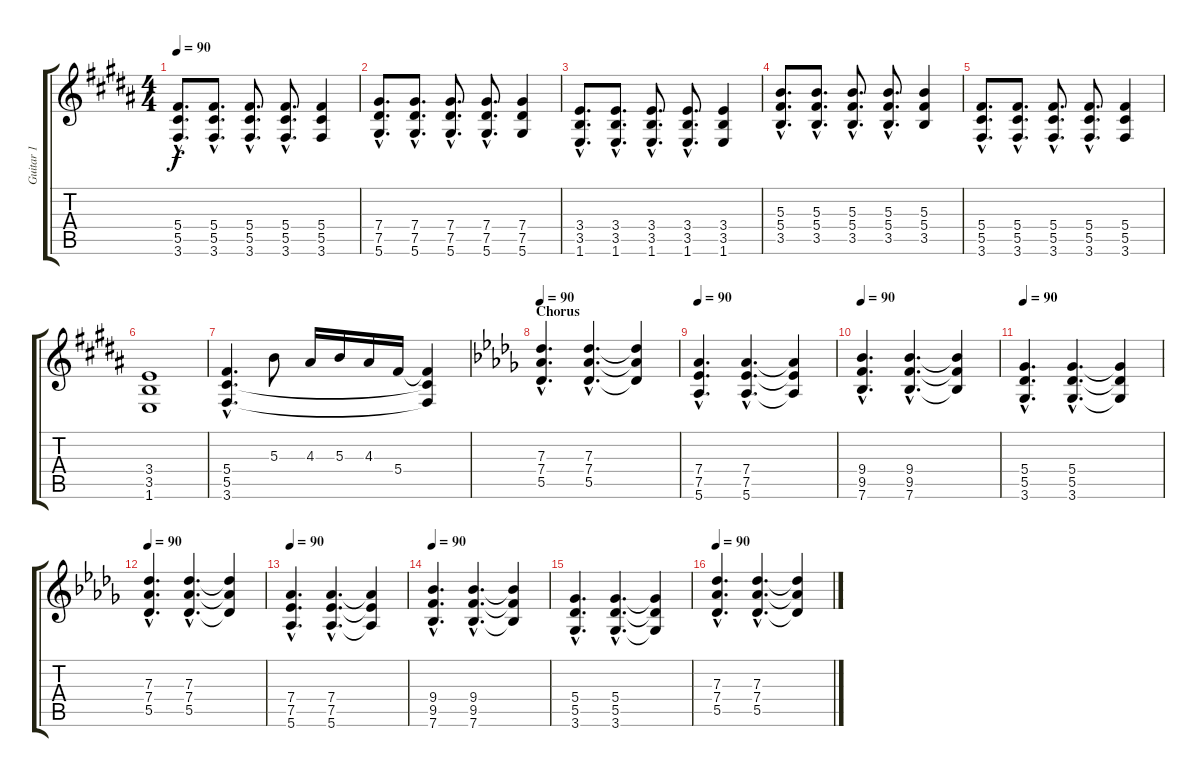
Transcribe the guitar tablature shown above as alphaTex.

\track ("Guitar 1" "Guitar 1") {instrument electricguitarclean}
\staff {score tabs}
\tuning (Eb4 Bb3 Gb3 Db3 Ab2 Eb2) {hide}
\ts (4 4)
\tempo 90
\clef g2
\ks b
(5.4{hac} 5.5{hac} 3.6{hac}).8{d dy f} (5.4{hac} 5.5{hac} 3.6{hac}).8{d} (5.4{hac} 5.5{hac} 3.6{hac}).8{d} (5.4{hac} 5.5{hac} 3.6{hac}).8{d} (5.4 5.5 3.6).4 |
(7.4{hac} 7.5{hac} 5.6{hac}).8{d} (7.4{hac} 7.5{hac} 5.6{hac}).8{d} (7.4{hac} 7.5{hac} 5.6{hac}).8{d} (7.4{hac} 7.5{hac} 5.6{hac}).8{d} (7.4 7.5 5.6).4 |
(3.4{hac} 3.5{hac} 1.6{hac}).8{d} (3.4{hac} 3.5{hac} 1.6{hac}).8{d} (3.4{hac} 3.5{hac} 1.6{hac}).8{d} (3.4{hac} 3.5{hac} 1.6{hac}).8{d} (3.4 3.5 1.6).4 |
(5.3{hac} 5.4{hac} 3.5{hac}).8{d} (5.3{hac} 5.4{hac} 3.5{hac}).8{d} (5.3{hac} 5.4{hac} 3.5{hac}).8{d} (5.3{hac} 5.4{hac} 3.5{hac}).8{d} (5.3 5.4 3.5).4 |
(5.4{hac} 5.5{hac} 3.6{hac}).8{d} (5.4{hac} 5.5{hac} 3.6{hac}).8{d} (5.4{hac} 5.5{hac} 3.6{hac}).8{d} (5.4{hac} 5.5{hac} 3.6{hac}).8{d} (5.4 5.5 3.6).4 |
(3.4 3.5 1.6).1 |
(5.4{hac} 5.5{hac} 3.6{hac}).4{d} 5.3.8 4.3.16 5.3.16 4.3.16 5.4.16 (5.4{t} 5.5{t} 3.6{t}).4 |
\section ("" "Chorus")
\tempo 90
\ks db
(7.3{hac} 7.4{hac} 5.5{hac}).4{d volume 13 instrument distortionguitar} (7.3{hac} 7.4{hac} 5.5{hac}).4{d} (7.3{t} 7.4{t} 5.5{t}).4 |
\tempo 90
(7.4{hac} 7.5{hac} 5.6{hac}).4{d} (7.4{hac} 7.5{hac} 5.6{hac}).4{d} (7.4{t} 7.5{t} 5.6{t}).4 |
\tempo 90
(9.4{hac} 9.5{hac} 7.6{hac}).4{d} (9.4{hac} 9.5{hac} 7.6{hac}).4{d} (9.4{t} 9.5{t} 7.6{t}).4 |
\tempo 90
(5.4{hac} 5.5{hac} 3.6{hac}).4{d} (5.4{hac} 5.5{hac} 3.6{hac}).4{d} (5.4{t} 5.5{t} 3.6{t}).4 |
\tempo 90
(7.3{hac} 7.4{hac} 5.5{hac}).4{d} (7.3{hac} 7.4{hac} 5.5{hac}).4{d} (7.3{t} 7.4{t} 5.5{t}).4 |
\tempo 90
(7.4{hac} 7.5{hac} 5.6{hac}).4{d} (7.4{hac} 7.5{hac} 5.6{hac}).4{d} (7.4{t} 7.5{t} 5.6{t}).4 |
\tempo 90
(9.4{hac} 9.5{hac} 7.6{hac}).4{d} (9.4{hac} 9.5{hac} 7.6{hac}).4{d} (9.4{t} 9.5{t} 7.6{t}).4 |
(5.4{hac} 5.5{hac} 3.6{hac}).4{d} (5.4{hac} 5.5{hac} 3.6{hac}).4{d} (5.4{t} 5.5{t} 3.6{t}).4 |
\tempo 90
(7.3{hac} 7.4{hac} 5.5{hac}).4{d} (7.3{hac} 7.4{hac} 5.5{hac}).4{d} (7.3{t} 7.4{t} 5.5{t}).4
